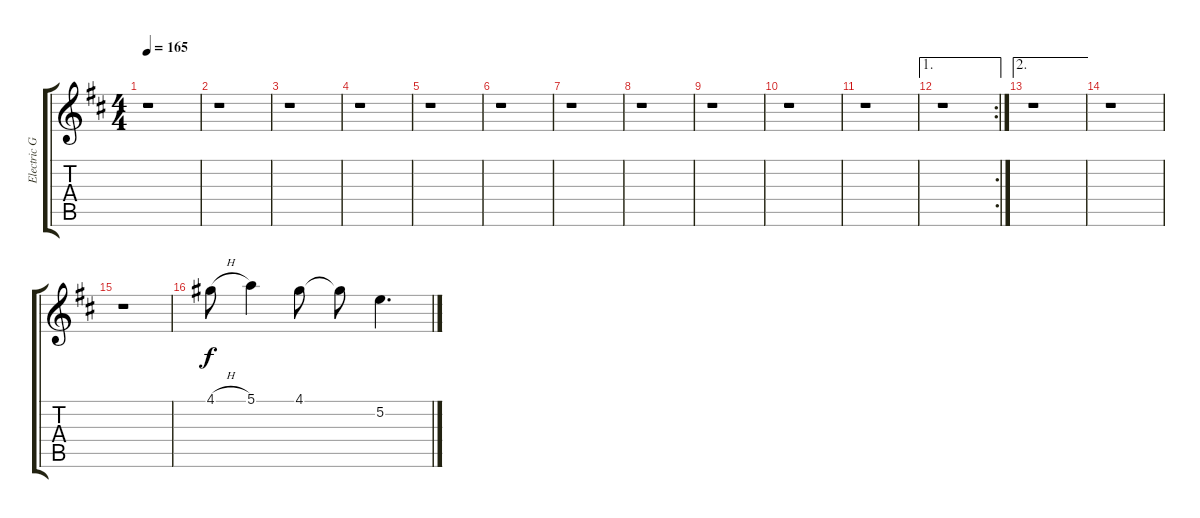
\track ("Electric Guitar 3" "Electric G") {instrument distortionguitar}
\staff {score tabs}
\tuning (E4 B3 G3 D3 A2 D2) {hide}
\ts (4 4)
\tempo 165
\clef g2
\ks d
r.1{dy f} |
r.1 |
r.1 |
r.1 |
r.1 |
r.1 |
r.1 |
r.1 |
r.1 |
r.1 |
r.1 |
\ae 1
\rc 2
r.1 |
\ae 2
r.1 |
r.1 |
r.1 |
4.1{h}.8 5.1.4 4.1.8 4.1{t}.8 5.2.4{d}
